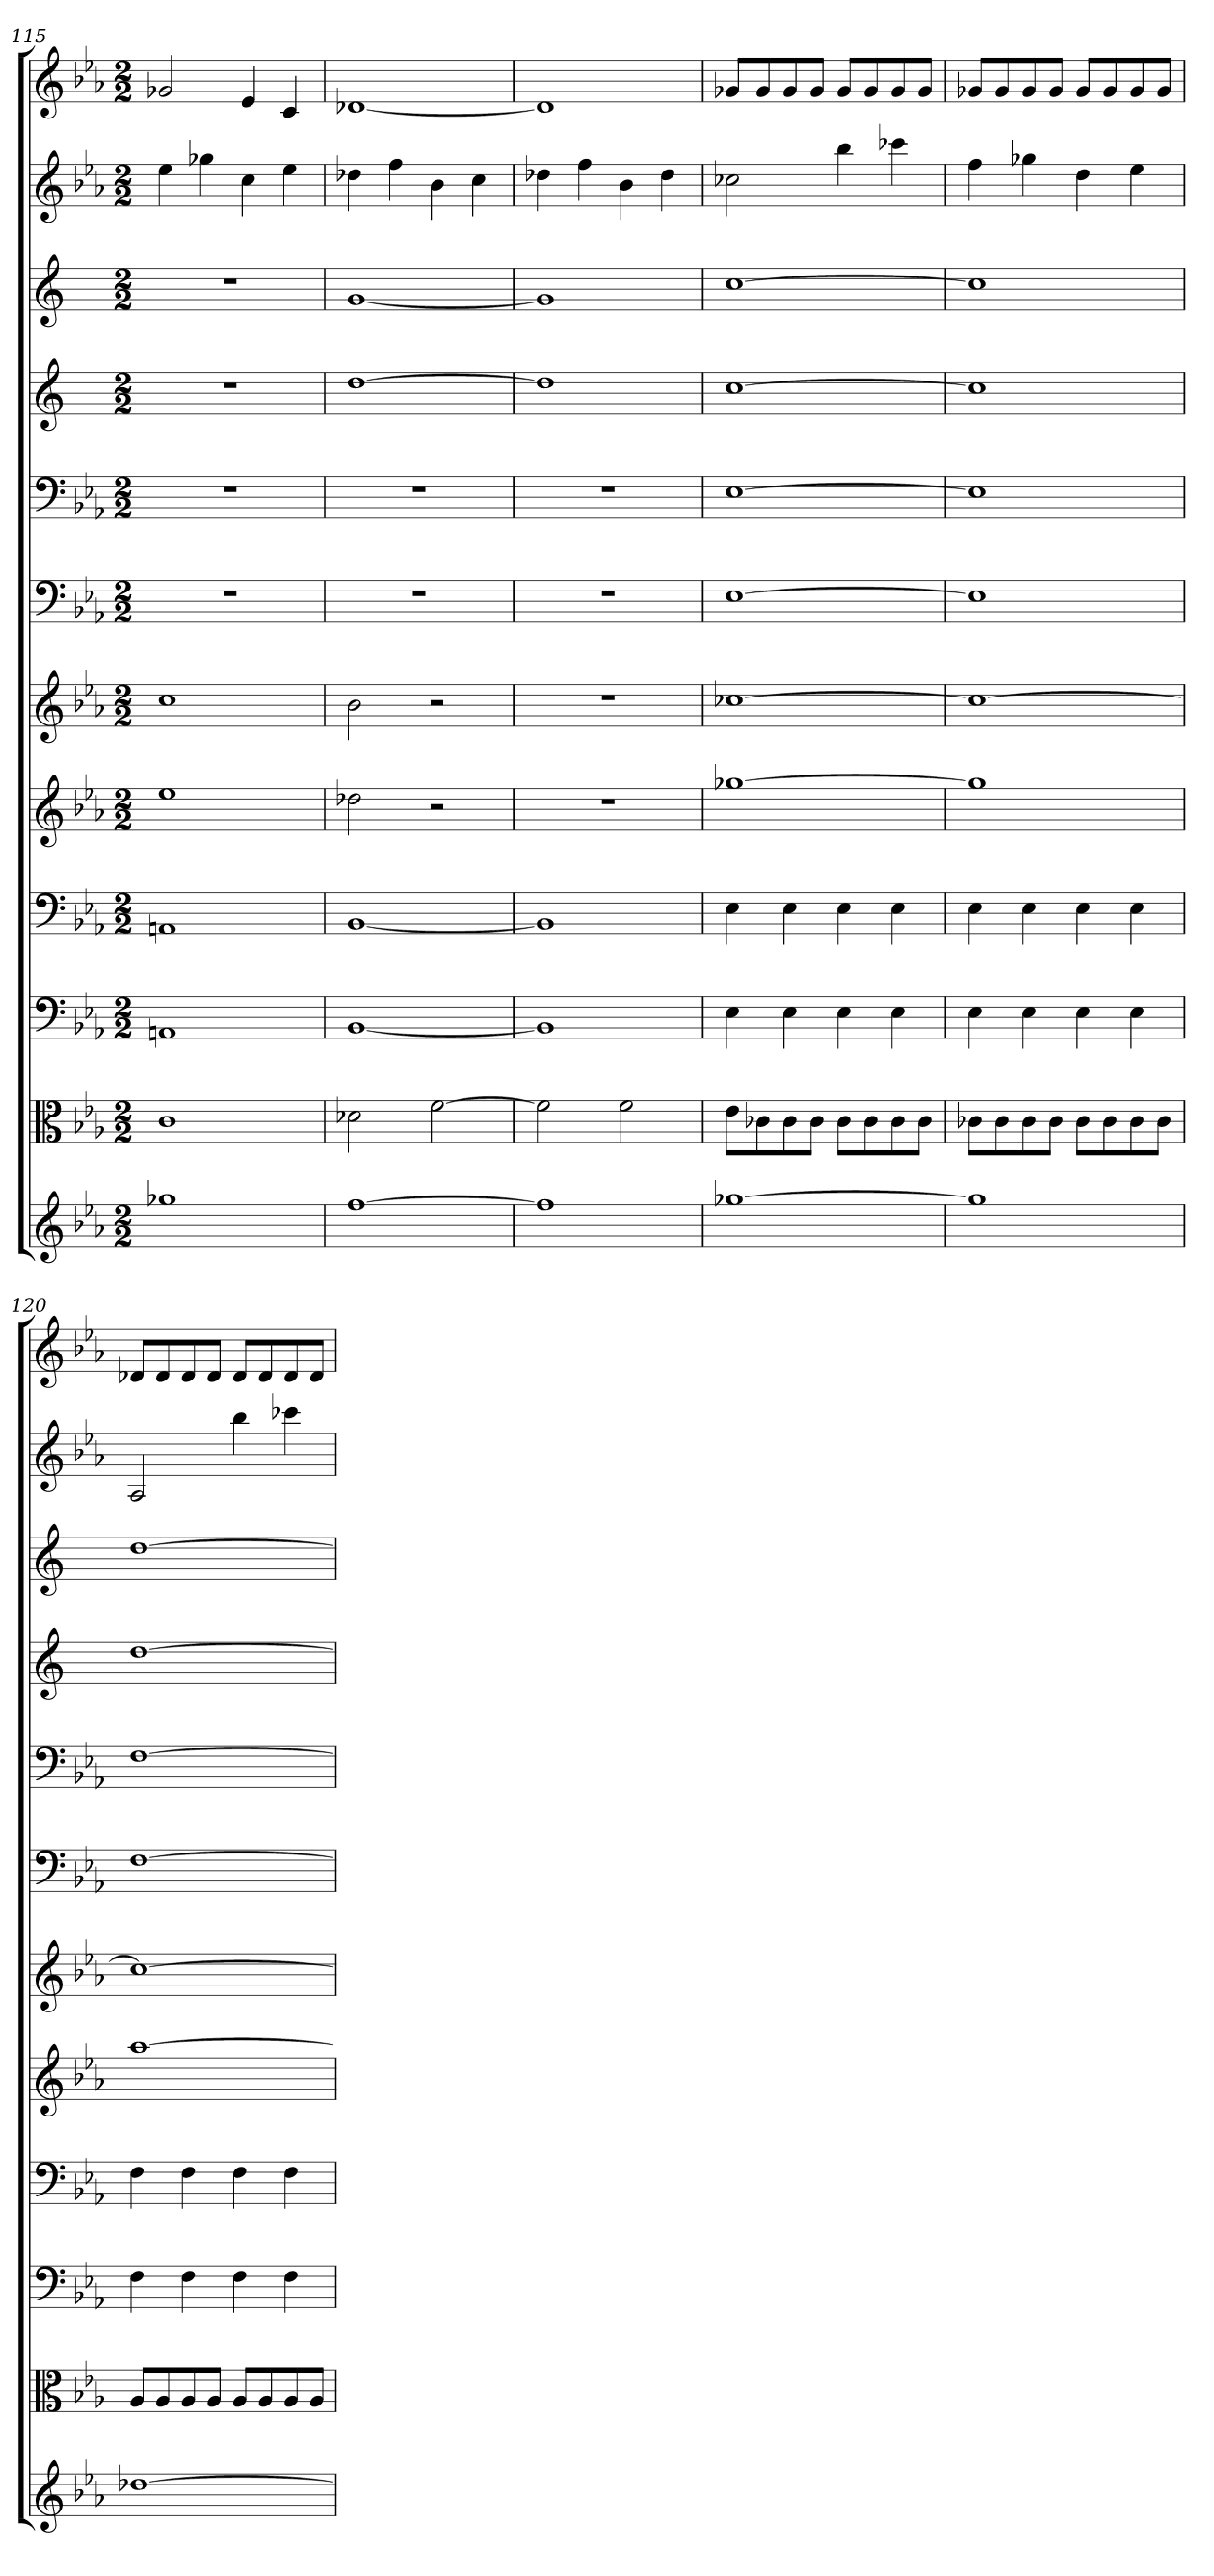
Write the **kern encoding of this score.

**kern	**kern	**kern	**kern	**kern	**kern	**kern	**kern	**kern	**kern	**kern	**kern
*part12	*part11	*part10	*part9	*part8	*part7	*part6	*part5	*part4	*part3	*part2	*part1
*staff12	*staff11	*staff10	*staff9	*staff8	*staff7	*staff6	*staff5	*staff4	*staff3	*staff2	*staff1
*	*clefC3	*clefF4	*clefF4	*	*	*clefF4	*clefF4	*	*	*	*
*k[b-e-a-]	*k[b-e-a-]	*k[b-e-a-]	*k[b-e-a-]	*k[b-e-a-]	*k[b-e-a-]	*k[b-e-a-]	*k[b-e-a-]	*k[]	*k[]	*k[b-e-a-]	*k[b-e-a-]
*E-:	*E-:	*E-:	*E-:	*E-:	*E-:	*E-:	*E-:	*	*	*E-:	*E-:
*M2/2	*M2/2	*M2/2	*M2/2	*M2/2	*M2/2	*M2/2	*M2/2	*M2/2	*M2/2	*M2/2	*M2/2
=115	=115	=115	=115	=115	=115	=115	=115	=115	=115	=115	=115
1gg-X	1c	1AAn	1AAn	1ee-	1cc	1r	1r	1r	1r	4ee-	2g-X
.	.	.	.	.	.	.	.	.	.	4gg-X	.
.	.	.	.	.	.	.	.	.	.	4cc	4e-
.	.	.	.	.	.	.	.	.	.	4ee-	4c
=116	=116	=116	=116	=116	=116	=116	=116	=116	=116	=116	=116
[1ff	2d-X	[1BB-	[1BB-	2dd-X	2b-	1r	1r	[1dd	[1g	4dd-X	[1d-X
.	.	.	.	.	.	.	.	.	.	4ff	.
.	[2f	.	.	2r	2r	.	.	.	.	4b-	.
.	.	.	.	.	.	.	.	.	.	4cc	.
=117	=117	=117	=117	=117	=117	=117	=117	=117	=117	=117	=117
1ff]	2f]	1BB-]	1BB-]	1r	1r	1r	1r	1dd]	1g]	4dd-X	1d-]
.	.	.	.	.	.	.	.	.	.	4ff	.
.	2f	.	.	.	.	.	.	.	.	4b-	.
.	.	.	.	.	.	.	.	.	.	4dd-	.
=118	=118	=118	=118	=118	=118	=118	=118	=118	=118	=118	=118
[1gg-X	8e-\L	4E-	4E-	[1gg-X	[1cc-X	[1E-	[1E-	[1cc	[1cc	2cc-X	8g-XL
.	8c-X\	.	.	.	.	.	.	.	.	.	8g-
.	8c-\	4E-	4E-	.	.	.	.	.	.	.	8g-
.	8c-\J	.	.	.	.	.	.	.	.	.	8g-J
.	8c-\L	4E-	4E-	.	.	.	.	.	.	4bb-	8g-L
.	8c-\	.	.	.	.	.	.	.	.	.	8g-
.	8c-\	4E-	4E-	.	.	.	.	.	.	4ccc-X	8g-
.	8c-\J	.	.	.	.	.	.	.	.	.	8g-J
=119	=119	=119	=119	=119	=119	=119	=119	=119	=119	=119	=119
1gg-]	8c-X\L	4E-	4E-	1gg-]	1cc-_	1E-]	1E-]	1cc]	1cc]	4ff	8g-XL
.	8c-\	.	.	.	.	.	.	.	.	.	8g-
.	8c-\	4E-	4E-	.	.	.	.	.	.	4gg-X	8g-
.	8c-\J	.	.	.	.	.	.	.	.	.	8g-J
.	8c-\L	4E-	4E-	.	.	.	.	.	.	4dd	8g-L
.	8c-\	.	.	.	.	.	.	.	.	.	8g-
.	8c-\	4E-	4E-	.	.	.	.	.	.	4ee-	8g-
.	8c-\J	.	.	.	.	.	.	.	.	.	8g-J
=120	=120	=120	=120	=120	=120	=120	=120	=120	=120	=120	=120
[1dd-X	8A-/L	4F	4F	[1aa-	1cc-_	[1F	[1F	[1dd	[1dd	2A-	8d-XL
.	8A-/	.	.	.	.	.	.	.	.	.	8d-
.	8A-/	4F	4F	.	.	.	.	.	.	.	8d-
.	8A-/J	.	.	.	.	.	.	.	.	.	8d-J
.	8A-/L	4F	4F	.	.	.	.	.	.	4bb-	8d-L
.	8A-/	.	.	.	.	.	.	.	.	.	8d-
.	8A-/	4F	4F	.	.	.	.	.	.	4ccc-X	8d-
.	8A-/J	.	.	.	.	.	.	.	.	.	8d-J
=	=	=	=	=	=	=	=	=	=	=	=
*-	*-	*-	*-	*-	*-	*-	*-	*-	*-	*-	*-
